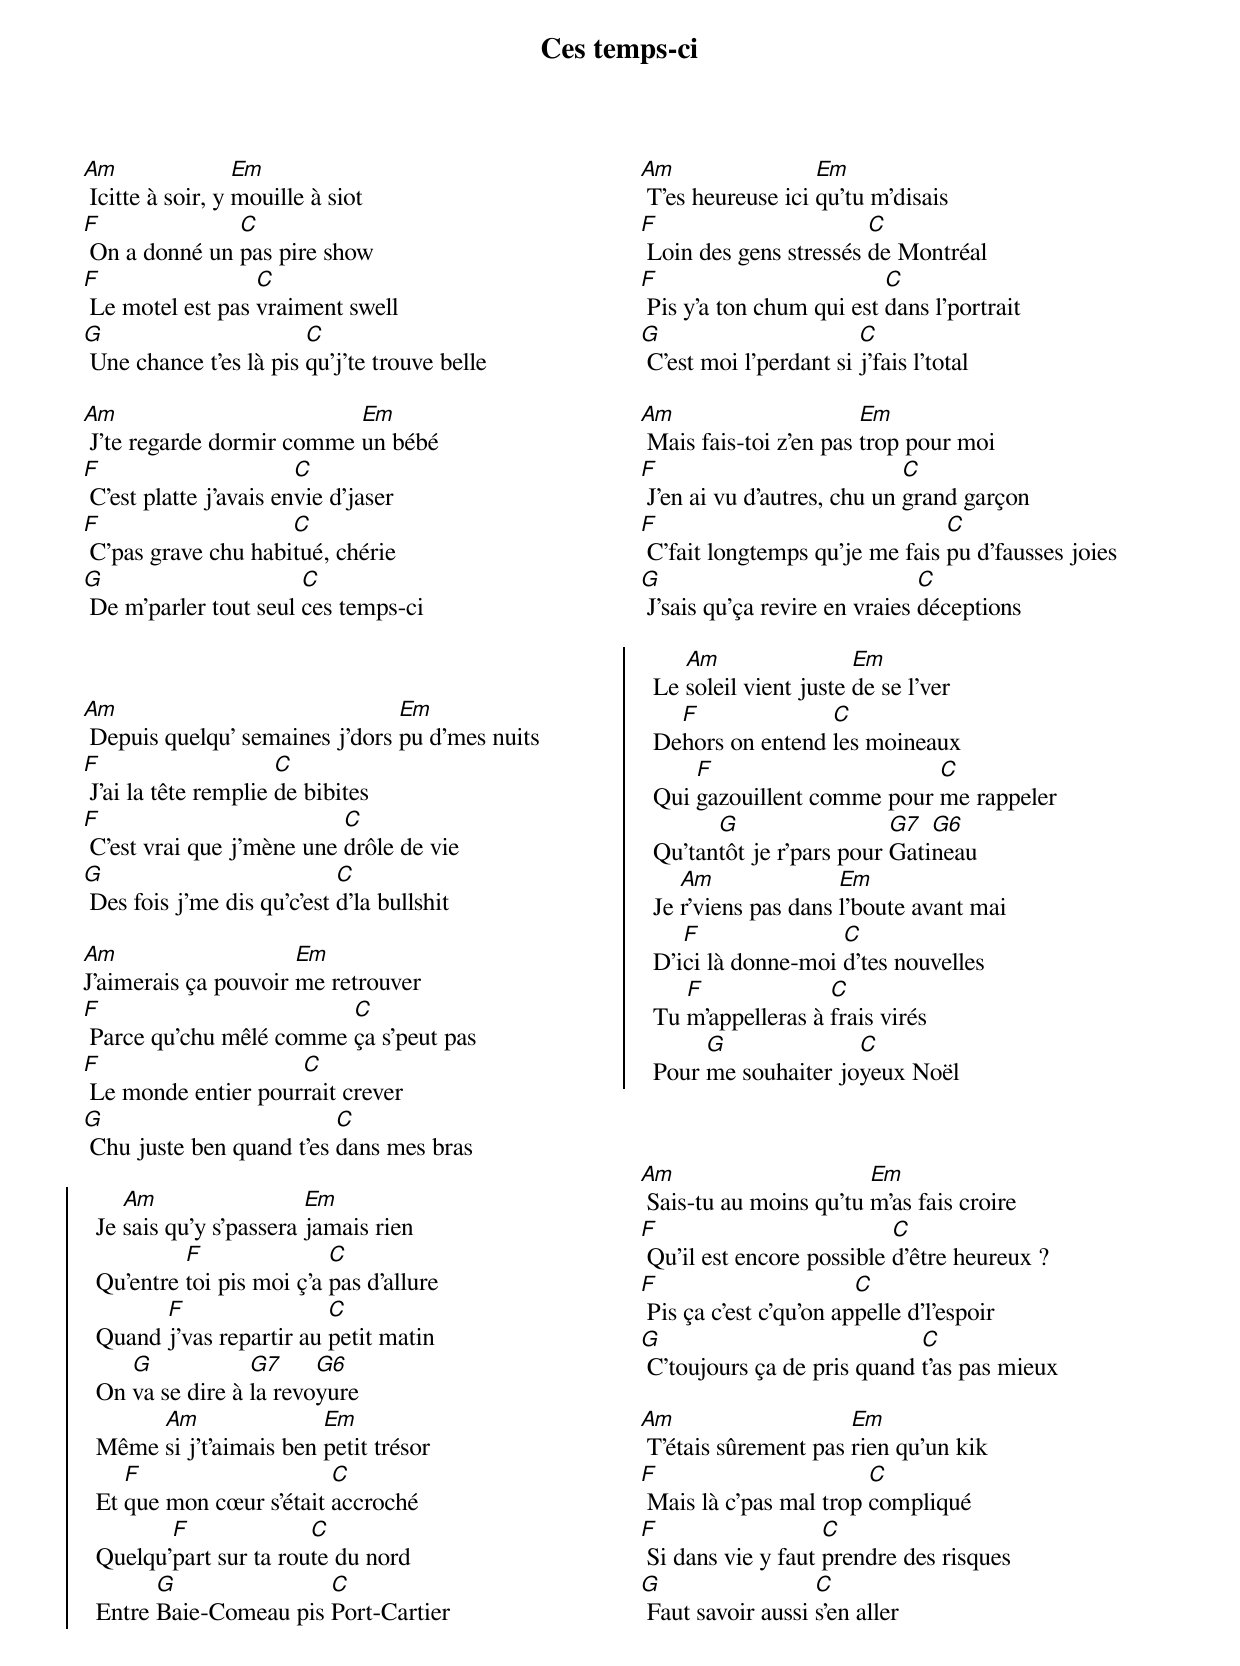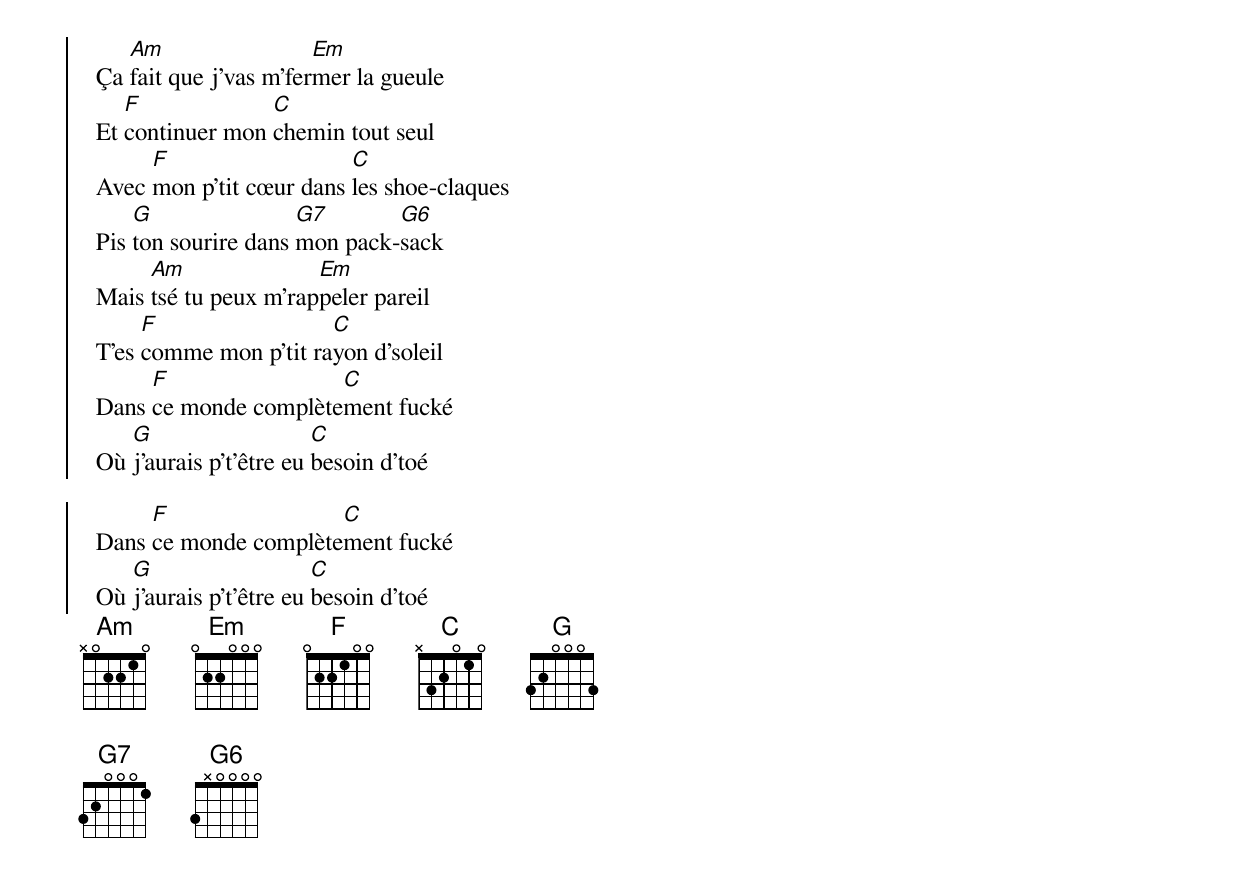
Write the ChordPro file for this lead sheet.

{title: Ces temps-ci}
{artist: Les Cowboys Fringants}
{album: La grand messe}
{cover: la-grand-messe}
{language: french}
{columns: 2}
{define: Am frets X 0 2 2 1 0}
{define: Em frets 0 2 2 0 0 0}
{define: F base-fret 1 frets 0 2 2 1 0 0}
{define: C frets X 3 2 0 1 0}
{define: G frets 3 2 0 0 0 3}
{define: G7 frets 3 2 0 0 0 1}
{define: G6 frets 3 2 0 0 0 0 special}
{define: Am frets 2 0 0 0}
{define: Em frets 0 4 3 2}
{define: F frets 2 0 1 0}
{define: C frets 0 0 0 3}
{define: G frets 0 2 3 2}
{define: G7 frets 0 2 1 2}
{define: G6 frets 0 2 0 2 special}

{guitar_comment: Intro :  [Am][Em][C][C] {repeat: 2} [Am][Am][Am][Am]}


[Am] Icitte à soir, y [Em]mouille à siot
[F] On a donné un [C]pas pire show
[F] Le motel est pas [C]vraiment swell
[G] Une chance t'es là pis [C]qu'j'te trouve belle

[Am] J'te regarde dormir comme [Em]un bébé
[F] C'est platte j'avais en[C]vie d'jaser
[F] C'pas grave chu habi[C]tué, chérie
[G] De m'parler tout seul [C]ces temps-ci

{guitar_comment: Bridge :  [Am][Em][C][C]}


[Am] Depuis quelqu' semaines j'dors [Em]pu d'mes nuits
[F] J'ai la tête remplie [C]de bibites
[F] C'est vrai que j'mène une [C]drôle de vie
[G] Des fois j'me dis qu'c'est [C]d'la bullshit

[Am]J'aimerais ça pouvoir [Em]me retrouver
[F] Parce qu'chu mêlé comme [C]ça s'peut pas
[F] Le monde entier pour[C]rait crever
[G] Chu juste ben quand t'es [C]dans mes bras

{start_of_chorus}
  Je [Am]sais qu'y s'passera [Em]jamais rien
  Qu'entre [F]toi pis moi ç'a [C]pas d'allure
  Quand [F]j'vas repartir au [C]petit matin
  On [G]va se dire à [G7]la revo[G6]yure
  Même [Am]si j't'aimais ben [Em]petit trésor
  Et [F]que mon cœur s'était [C]accroché
  Quelqu'[F]part sur ta rou[C]te du nord
  Entre [G]Baie-Comeau pis [C]Port-Cartier
{end_of_chorus}

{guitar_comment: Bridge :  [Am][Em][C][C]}


[Am] T'es heureuse ici [Em]qu'tu m'disais
[F] Loin des gens stressés [C]de Montréal
[F] Pis y'a ton chum qui est [C]dans l'portrait
[G] C'est moi l'perdant si [C]j'fais l'total

[Am] Mais fais-toi z'en pas [Em]trop pour moi
[F] J'en ai vu d'autres, chu un [C]grand garçon
[F] C'fait longtemps qu'je me fais [C]pu d'fausses joies
[G] J'sais qu'ça revire en vraies [C]déceptions

{start_of_chorus}
  Le [Am]soleil vient juste [Em]de se l'ver
  De[F]hors on entend [C]les moineaux
  Qui [F]gazouillent comme pour [C]me rappeler
  Qu'tan[G]tôt je r'pars pour [G7]Gati[G6]neau
  Je [Am]r'viens pas dans [Em]l'boute avant mai
  D'i[F]ci là donne-moi [C]d'tes nouvelles
  Tu [F]m'appelleras à [C]frais virés
  Pour [G]me souhaiter jo[C]yeux Noël
{end_of_chorus}

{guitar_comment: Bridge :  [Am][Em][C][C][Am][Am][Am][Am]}


[Am] Sais-tu au moins qu'tu [Em]m'as fais croire
[F] Qu'il est encore possible [C]d'être heureux ?
[F] Pis ça c'est c'qu'on ap[C]pelle d'l'espoir
[G] C'toujours ça de pris quand [C]t'as pas mieux

[Am] T'étais sûrement pas [Em]rien qu'un kik
[F] Mais là c'pas mal trop [C]compliqué
[F] Si dans vie y faut [C]prendre des risques
[G] Faut savoir aussi [C]s'en aller

{start_of_chorus}
  Ça [Am]fait que j'vas m'fer[Em]mer la gueule
  Et [F]continuer mon [C]chemin tout seul
  Avec [F]mon p'tit cœur dans [C]les shoe-claques
  Pis [G]ton sourire dans [G7]mon pack-[G6]sack
  Mais [Am]tsé tu peux m'rap[Em]peler pareil
  T'es [F]comme mon p'tit ra[C]yon d'soleil
  Dans [F]ce monde complète[C]ment fucké
  Où [G]j'aurais p't'être eu [C]besoin d'toé
{end_of_chorus}

{start_of_chorus}
  Dans [F]ce monde complète[C]ment fucké
  Où [G]j'aurais p't'être eu [C]besoin d'toé
{end_of_chorus}
